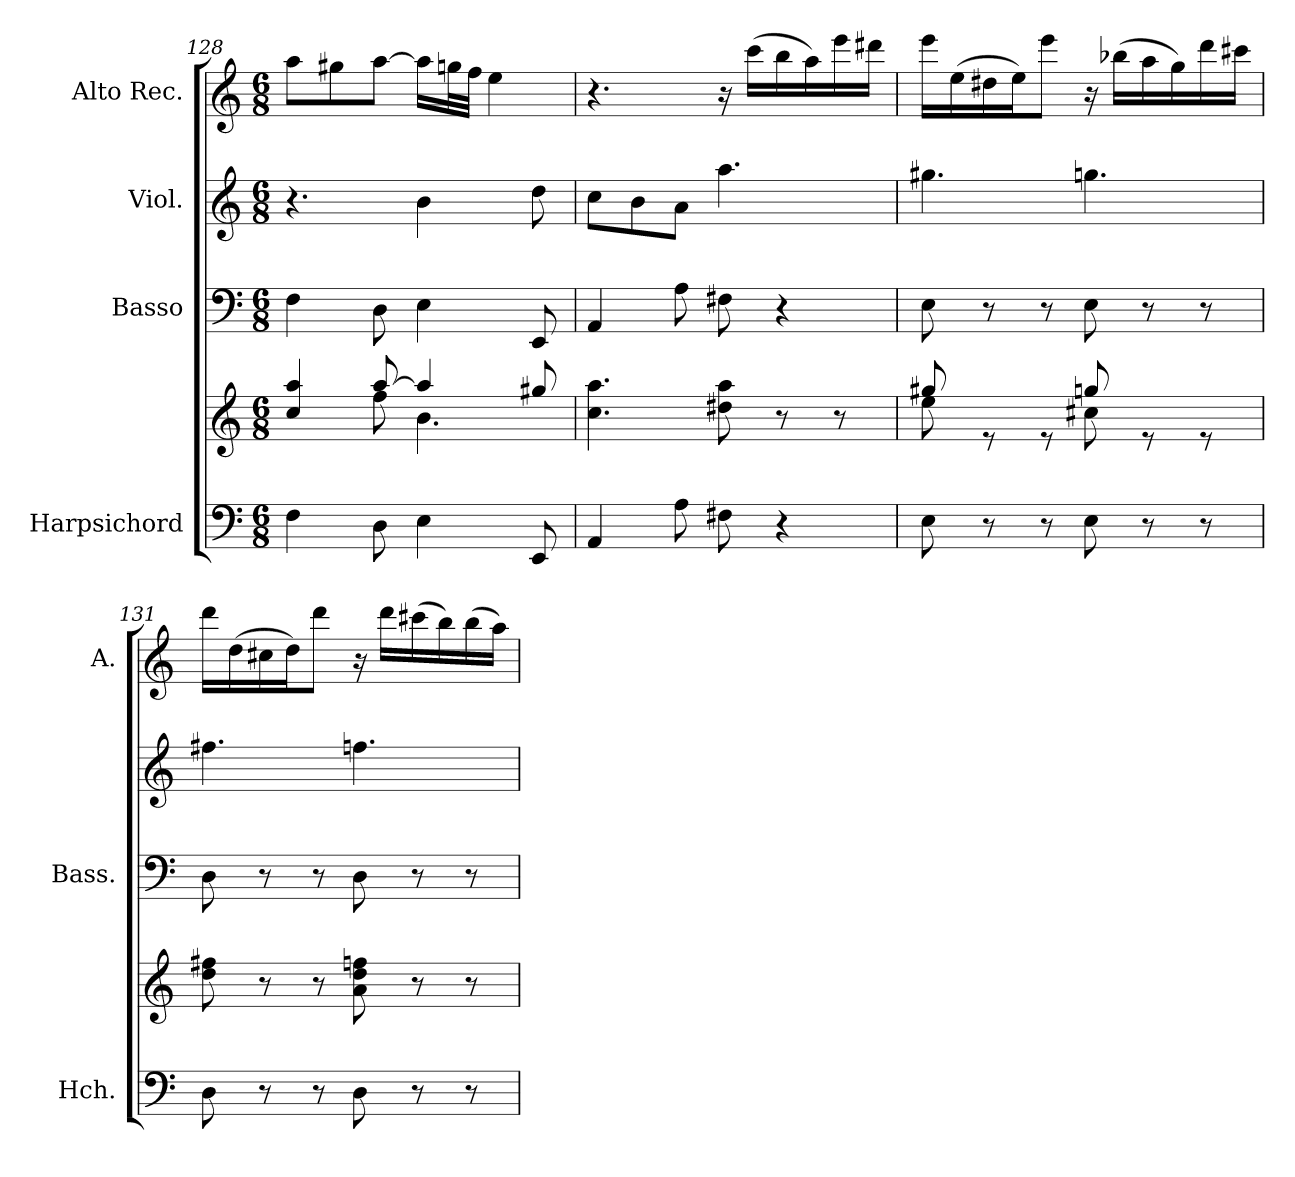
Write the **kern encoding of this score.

**kern	**kern	**kern	**kern	**kern
*part4	*part4	*part3	*part2	*part1
*staff5	*staff4	*staff3	*staff2	*staff1
*I"Harpsichord	*	*I"Basso	*I"Viol.	*I"Alto Rec.
*I'Hch.	*	*I'Bass.	*	*I'A.
*clefF4	*clefG2	*clefF4	*clefG2	*clefG2
*k[]	*k[]	*k[]	*k[]	*k[]
*M6/8	*M6/8	*M6/8	*M6/8	*M6/8
=128	=128	=128	=128	=128
*	*^	*	*	*
4F\	4cc/ 4aa/	4ryy	4F\	4.r	8aa\L
.	.	.	.	.	8gg#X\
8D\	[8aa/	8ff\	8D\	.	[8aa\J
4E\	4aa/]	4.b\	4E\	4b\	16aa\LL]
.	.	.	.	.	32ggn\L
.	.	.	.	.	32ff\JJJ
.	.	.	.	.	4ee\
8EE/	8gg#X/	.	8EE/	8dd\	.
*	*v	*v	*	*	*
=129	=129	=129	=129	=129
4AA/	4.cc\ 4.aa\	4AA/	8cc\L	4.r
.	.	.	8b\	.
8A\	.	8A\	8a\J	.
8F#X\	8dd#X\ 8aa\	8F#X\	4.aa\	16r
.	.	.	.	(>16ccc\LL
4r	8r	4r	.	16bb\
.	.	.	.	16aa\)
.	8r	.	.	16eee\
.	.	.	.	16ddd#X\JJ
=130	=130	=130	=130	=130
*	*^	*	*	*
8E\	8gg#X/	8ee\	8E\	4.gg#X\	16eee\LL
.	.	.	.	.	(>16ee\
8r	8re	4ryy	8r	.	16dd#X\
.	.	.	.	.	16ee\J)
8r	8re	.	8r	.	8eee\J
8E\	8ggn/	8cc#X\	8E\	4.ggn\	16r
.	.	.	.	.	(>16bb-X\LL
8r	8re	4ryy	8r	.	16aa\
.	.	.	.	.	16gg\)
8r	8re	.	8r	.	16ddd\
.	.	.	.	.	16ccc#X\JJ
*	*v	*v	*	*	*
=131	=131	=131	=131	=131
8D\	8dd\ 8ff#X\	8D\	4.ff#X\	16ddd\LL
.	.	.	.	(>16dd\
8r	8r	8r	.	16cc#X\
.	.	.	.	16dd\J)
8r	8r	8r	.	8ddd\J
8D\	8a\ 8dd\ 8ffn\	8D\	4.ffn\	16r
.	.	.	.	16ddd\LL
8r	8r	8r	.	(>16ccc#X\
.	.	.	.	16bb\)
8r	8r	8r	.	(>16bb\
.	.	.	.	16aa\JJ)
=	=	=	=	=
*-	*-	*-	*-	*-
